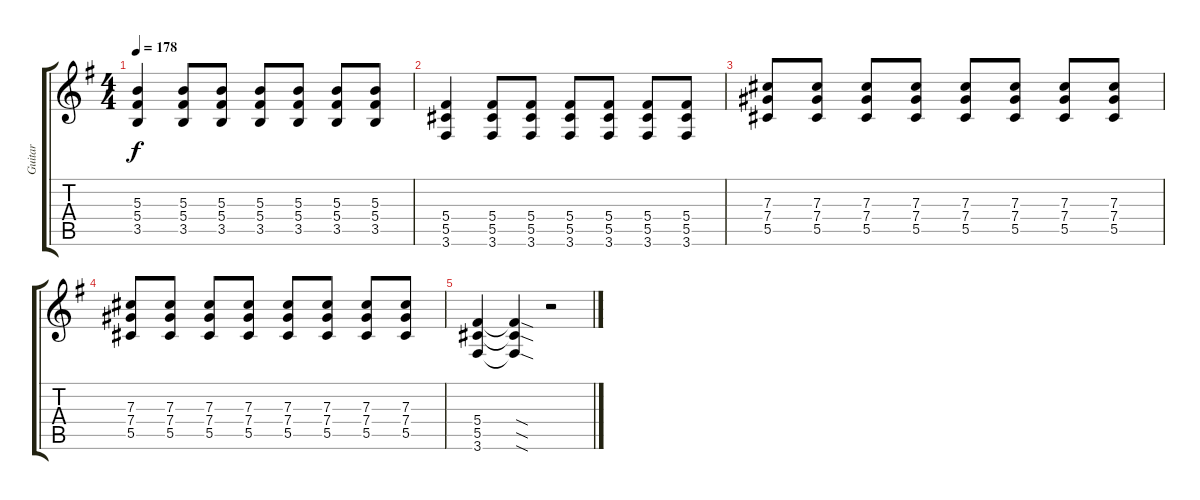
\track ("Guitar" "Guitar") {instrument distortionguitar}
\staff {score tabs}
\tuning (Eb4 Bb3 Gb3 Db3 Ab2 Eb2) {hide}
\ts (4 4)
\tempo 178
\clef g2
\ks g
(5.3 5.4 3.5).4{dy f} (5.3 5.4 3.5).8 (5.3 5.4 3.5).8 (5.3 5.4 3.5).8 (5.3 5.4 3.5).8 (5.3 5.4 3.5).8 (5.3 5.4 3.5).8 |
(5.4 5.5 3.6).4 (5.4 5.5 3.6).8 (5.4 5.5 3.6).8 (5.4 5.5 3.6).8 (5.4 5.5 3.6).8 (5.4 5.5 3.6).8 (5.4 5.5 3.6).8 |
(7.3 7.4 5.5).8 (7.3 7.4 5.5).8 (7.3 7.4 5.5).8 (7.3 7.4 5.5).8 (7.3 7.4 5.5).8 (7.3 7.4 5.5).8 (7.3 7.4 5.5).8 (7.3 7.4 5.5).8 |
(7.3 7.4 5.5).8 (7.3 7.4 5.5).8 (7.3 7.4 5.5).8 (7.3 7.4 5.5).8 (7.3 7.4 5.5).8 (7.3 7.4 5.5).8 (7.3 7.4 5.5).8 (7.3 7.4 5.5).8 |
(5.4 5.5 3.6).4 (5.4{sod t} 5.5{sod t} 3.6{sod t}).4 r.2
